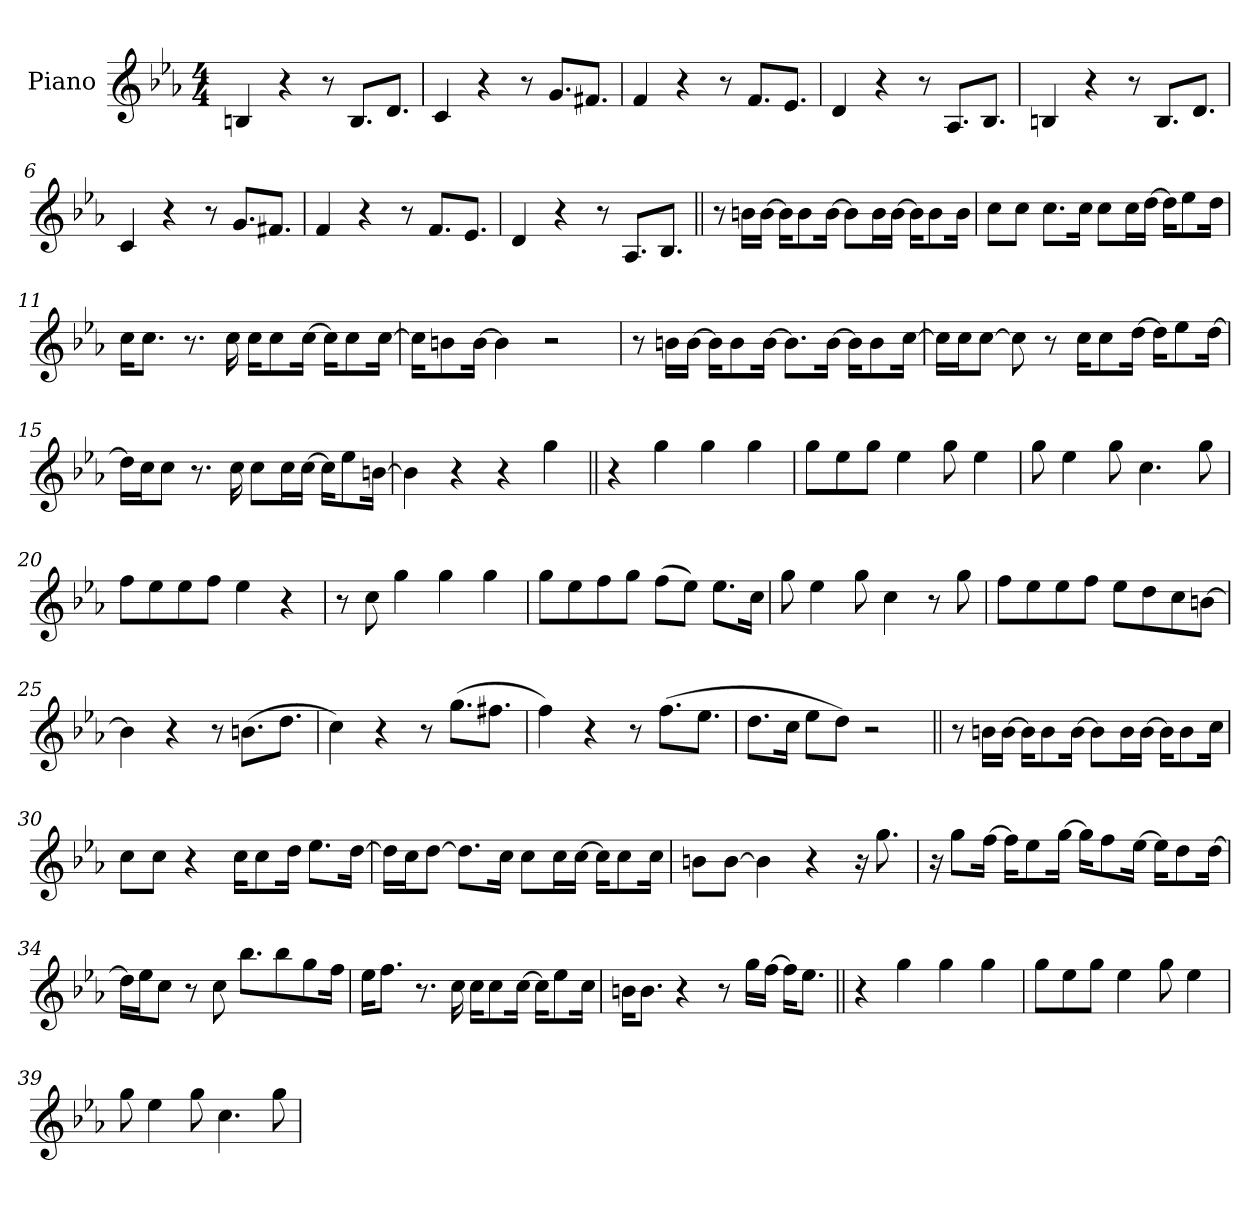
**kern
*part1
*staff1
*I"Piano
*I'Pno.
*clefG2
*k[b-e-a-]
*M4/4
*MM95
=1
4Bn!
4r
8r
8.B!L
8.d!J
=2
4c!
4r
8r
8.g!L
8.f#X!J
=3
4f!
4r
8r
8.f!L
8.e-!J
=4
4d!
4r
8r
8.A-!L
8.B-!J
=5
4Bn!
4r
8r
8.B!L
8.d!J
=6
4c!
4r
8r
8.g!L
8.f#X!J
=7
4f!
4r
8r
8.f!L
8.e-!J
=8
4d!
4r
8r
8.A-!L
8.B-!J
=9||
8r
16bnLL
[16bJJ
16bKL]
8b
[16bJk
8bL]
16bL
[16bJJ
16bKL]
8b
16bJk
=10
8ccL
8ccJ
8.ccL
16ccJk
8ccL
16ccL
[16ddJJ
16ddKL]
8ee-
16ddJk
=11
16ccKL
8.ccJ
8.r
16cc
16ccKL
8cc
[16ccJk
16ccKL]
8cc
[16ccJk
=12
16ccKL]
8bn
[16bJk
4b]
2r
=13
8r
16bnLL
[16bJJ
16bKL]
8b
[16bJk
8.bL]
[16bJk
16bKL]
8b
[16ccJk
=14
16ccLL]
16ccJ
[8ccJ
8cc]
8r
16ccKL
8cc
[16ddJk
16ddKL]
8ee-
[16ddJk
=15
16ddLL]
16ccJ
8ccJ
8.r
16cc
8ccL
16ccL
[16ccJJ
16ccKL]
8ee-
[16bnJk
=16
4b]
4r
4r
4gg
=17||
4r
4gg
4gg
4gg
=18
8ggL
8ee-
8ggJ
4ee-
8gg
4ee-
=19
8gg
4ee-
8gg
4.cc
8gg
=20
8ffL
8ee-
8ee-
8ffJ
4ee-
4r
=21
8r
8cc
4gg
4gg
4gg
=22
8ggL
8ee-
8ff
8ggJ
(8ffL
8ee-J)
8.ee-L
16ccJk
=23
8gg
4ee-
8gg
4cc
8r
8gg
=24
8ffL
8ee-
8ee-
8ffJ
8ee-L
8dd
8cc
[8bnJ
=25
4b]
4r
8r
(8.bnL
8.ddJ
=26
4cc)
4r
8r
(8.ggL
8.ff#XJ
=27
4ff)
4r
8r
(8.ffL
8.ee-J
=28
8.ddL
16ccJk
8ee-L
8ddJ)
2r
=29||
8r
16bnLL
[16bJJ
16bKL]
8b
[16bJk
8bL]
16bL
[16bJJ
16bKL]
8b
16ccJk
=30
8ccL
8ccJ
4r
16ccKL
8cc
16ddJk
8.ee-L
[16ddJk
=31
16ddLL]
16ccJ
[8ddJ
8.ddL]
16ccJk
8ccL
16ccL
[16ccJJ
16ccKL]
8cc
16ccJk
=32
8bnL
[8bJ
4b]
4r
16r
8.gg
=33
16r
8ggL
[16ffJk
16ffKL]
8ee-
[16ggJk
16ggKL]
8ff
[16ee-Jk
16ee-KL]
8dd
[16ddJk
=34
16ddLL]
16ee-J
8ccJ
8r
8cc
8.bb-L
8bb-
8gg
16ffJk
=35
16ee-KL
8.ffJ
8.r
16cc
16ccKL
8cc
[16ccJk
16ccKL]
8ee-
16ccJk
=36
16bnKL
8.bJ
4r
8r
16ggLL
[16ffJJ
16ffKL]
8.ee-J
=37||
4r
4gg
4gg
4gg
=38
8ggL
8ee-
8ggJ
4ee-
8gg
4ee-
=39
8gg
4ee-
8gg
4.cc
8gg
=
*-
